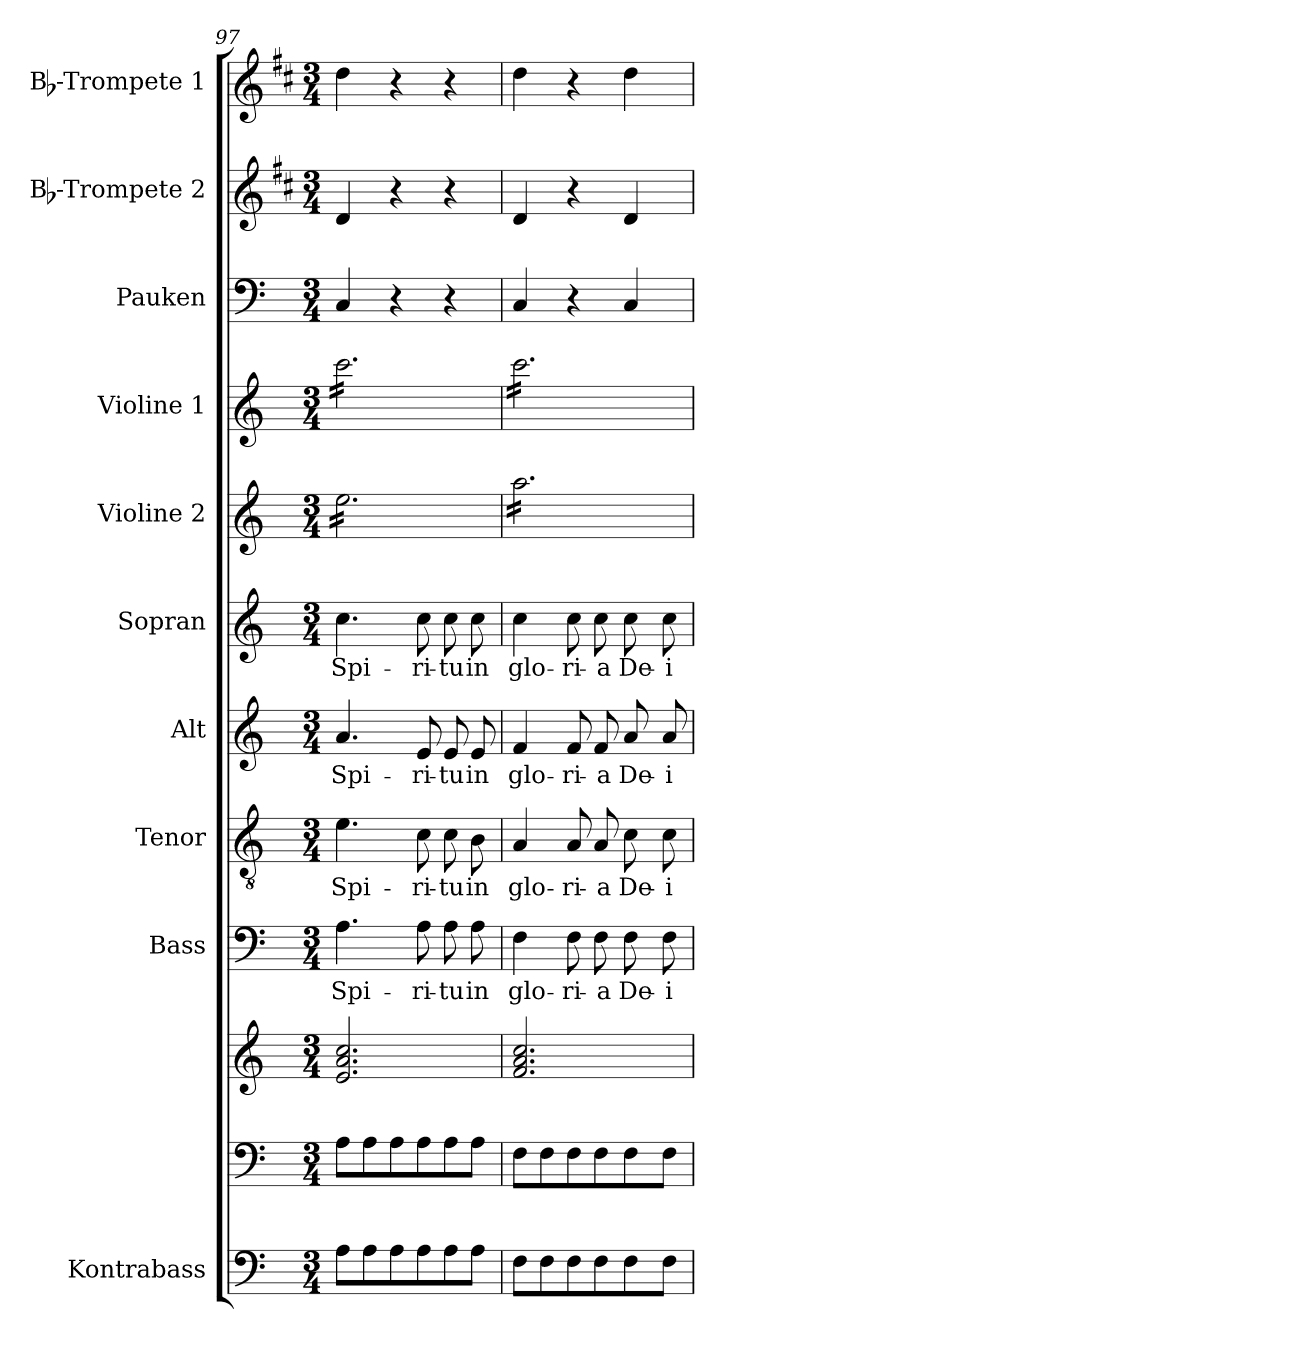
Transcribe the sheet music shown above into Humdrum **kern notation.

**kern	**kern	**kern	**kern	**text	**kern	**text	**kern	**text	**kern	**text	**kern	**kern	**kern	**kern	**kern
*part11	*part10	*part10	*part9	*part9	*part8	*part8	*part7	*part7	*part6	*part6	*part5	*part4	*part3	*part2	*part1
*staff12	*staff11	*staff10	*staff9	*staff9	*staff8	*staff8	*staff7	*staff7	*staff6	*staff6	*staff5	*staff4	*staff3	*staff2	*staff1
*I"Kontrabass	*	*	*I"Bass	*	*I"Tenor	*	*I"Alt	*	*I"Sopran	*	*I"Violine 2	*I"Violine 1	*I"Pauken	*I"Bb-Trompete 2	*I"Bb-Trompete 1
*I'Kb.	*	*	*I'B.	*	*I'T.	*	*I'A.	*	*I'S.	*	*I'Vl. 2	*I'Vl. 1	*I'Pk.	*I'Bb Trp. 2	*I'Bb Trp. 1
*clefF4	*clefF4	*clefG2	*clefF4	*	*clefGv2	*	*clefG2	*	*clefG2	*	*clefG2	*clefG2	*clefF4	*clefG2	*clefG2
*ITrd7c12	*	*	*	*	*	*	*	*	*	*	*	*	*	*ITrd1c2	*ITrd1c2
*k[]	*k[]	*k[]	*k[]	*	*k[]	*	*k[]	*	*k[]	*	*k[]	*k[]	*k[]	*k[]	*k[]
*C:	*C:	*C:	*C:	*	*C:	*	*C:	*	*C:	*	*C:	*C:	*C:	*C:	*C:
*M3/4	*M3/4	*M3/4	*M3/4	*	*M3/4	*	*M3/4	*	*M3/4	*	*M3/4	*M3/4	*M3/4	*M3/4	*M3/4
=97	=97	=97	=97	=97	=97	=97	=97	=97	=97	=97	=97	=97	=97	=97	=97
!	!	!	!	!LO:LY:b	!	!LO:LY:b	!	!LO:LY:b	!	!LO:LY:b	!	!	!	!	!
*	*	*	*	*	*	*	*	*	*	*	*tremolo	*	*	*	*
*	*	*	*	*	*	*	*	*	*	*	*	*tremolo	*	*	*
8AA\L	8A\L	2.e/ 2.a/ 2.cc/	4.A\	Spi-	4.e\	Spi-	4.a/	Spi-	4.cc\	Spi-	16ee\LL	16ccc\LL	4C/	4c/	4cc\
.	.	.	.	.	.	.	.	.	.	.	16ee\	16ccc\	.	.	.
8AA\	8A\	.	.	.	.	.	.	.	.	.	16ee\	16ccc\	.	.	.
.	.	.	.	.	.	.	.	.	.	.	16ee\	16ccc\	.	.	.
8AA\	8A\	.	.	.	.	.	.	.	.	.	16ee\	16ccc\	4r	4r	4r
.	.	.	.	.	.	.	.	.	.	.	16ee\	16ccc\	.	.	.
!	!	!	!	!LO:LY:b	!	!LO:LY:b	!	!LO:LY:b	!	!LO:LY:b	!	!	!	!	!
8AA\	8A\	.	8A\	-ri-	8c\	-ri-	8e/	-ri-	8cc\	-ri-	16ee\	16ccc\	.	.	.
.	.	.	.	.	.	.	.	.	.	.	16ee\	16ccc\	.	.	.
!	!	!	!	!LO:LY:b	!	!LO:LY:b	!	!LO:LY:b	!	!LO:LY:b	!	!	!	!	!
8AA\	8A\	.	8A\	-tu	8c\	-tu	8e/	-tu	8cc\	-tu	16ee\	16ccc\	4r	4r	4r
.	.	.	.	.	.	.	.	.	.	.	16ee\	16ccc\	.	.	.
!	!	!	!	!LO:LY:b	!	!LO:LY:b	!	!LO:LY:b	!	!LO:LY:b	!	!	!	!	!
8AA\J	8A\J	.	8A\	in	8B\	in	8e/	in	8cc\	in	16ee\	16ccc\	.	.	.
.	.	.	.	.	.	.	.	.	.	.	16ee\JJ	16ccc\JJ	.	.	.
=98	=98	=98	=98	=98	=98	=98	=98	=98	=98	=98	=98	=98	=98	=98	=98
!	!	!	!	!LO:LY:b	!	!LO:LY:b	!	!LO:LY:b	!	!LO:LY:b	!	!	!	!	!
8FF\L	8F\L	2.f/ 2.a/ 2.cc/	4F\	glo-	4A/	glo-	4f/	glo-	4cc\	glo-	16aa\LL	16ccc\LL	4C/	4c/	4cc\
.	.	.	.	.	.	.	.	.	.	.	16aa\	16ccc\	.	.	.
8FF\	8F\	.	.	.	.	.	.	.	.	.	16aa\	16ccc\	.	.	.
.	.	.	.	.	.	.	.	.	.	.	16aa\	16ccc\	.	.	.
!	!	!	!	!LO:LY:b	!	!LO:LY:b	!	!LO:LY:b	!	!LO:LY:b	!	!	!	!	!
8FF\	8F\	.	8F\	-ri-	8A/	-ri-	8f/	-ri-	8cc\	-ri-	16aa\	16ccc\	4r	4r	4r
.	.	.	.	.	.	.	.	.	.	.	16aa\	16ccc\	.	.	.
!	!	!	!	!LO:LY:b	!	!LO:LY:b	!	!LO:LY:b	!	!LO:LY:b	!	!	!	!	!
8FF\	8F\	.	8F\	-a	8A/	-a	8f/	-a	8cc\	-a	16aa\	16ccc\	.	.	.
.	.	.	.	.	.	.	.	.	.	.	16aa\	16ccc\	.	.	.
!	!	!	!	!LO:LY:b	!	!LO:LY:b	!	!LO:LY:b	!	!LO:LY:b	!	!	!	!	!
8FF\	8F\	.	8F\	De-	8c\	De-	8a/	De-	8cc\	De-	16aa\	16ccc\	4C/	4c/	4cc\
.	.	.	.	.	.	.	.	.	.	.	16aa\	16ccc\	.	.	.
!	!	!	!	!LO:LY:b	!	!LO:LY:b	!	!LO:LY:b	!	!LO:LY:b	!	!	!	!	!
8FF\J	8F\J	.	8F\	-i	8c\	-i	8a/	-i	8cc\	-i	16aa\	16ccc\	.	.	.
.	.	.	.	.	.	.	.	.	.	.	16aa\JJ	16ccc\JJ	.	.	.
*	*	*	*	*	*	*	*	*	*	*	*	*Xtremolo	*	*	*
*	*	*	*	*	*	*	*	*	*	*	*Xtremolo	*	*	*	*
=	=	=	=	=	=	=	=	=	=	=	=	=	=	=	=
*-	*-	*-	*-	*-	*-	*-	*-	*-	*-	*-	*-	*-	*-	*-	*-
